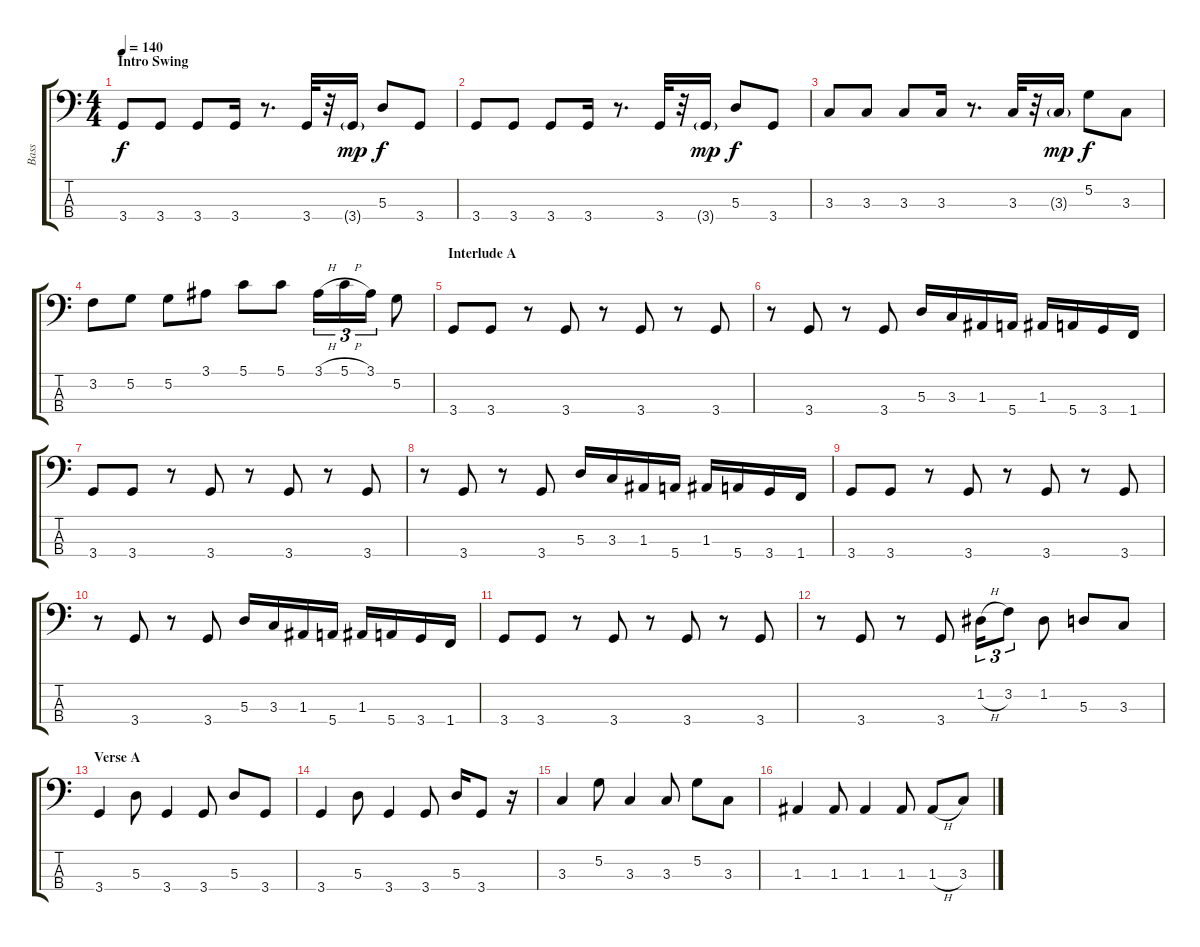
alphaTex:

\track ("Bass" "Bass") {instrument electricbassfinger}
\staff {score tabs}
\tuning (G2 D2 A1 E1) {hide}
\ts (4 4)
\section ("" "Intro Swing")
\tempo 140
\clef f4
\ks c
3.4.8{dy f} 3.4.8 3.4.8 3.4.16 r.8{d} 3.4.32 r.32 3.4{g}.16{dy mp} 5.3.8{dy f} 3.4.8 |
3.4.8 3.4.8 3.4.8 3.4.16 r.8{d} 3.4.32 r.32 3.4{g}.16{dy mp} 5.3.8{dy f} 3.4.8 |
3.3.8 3.3.8 3.3.8 3.3.16 r.8{d} 3.3.32 r.32 3.3{g}.16{dy mp} 5.2.8{dy f} 3.3.8 |
3.2.8 5.2.8 5.2.8 3.1.8 5.1.8 5.1.8 3.1{h}.16{tu (3 2)} 5.1{h}.16{tu (3 2)} 3.1.16{tu (3 2)} 5.2.8 |
\section ("" "Interlude A")
3.4.8 3.4.8 r.8 3.4.8 r.8 3.4.8 r.8 3.4.8 |
r.8 3.4.8 r.8 3.4.8 5.3.16 3.3.16 1.3.16 5.4.16 1.3.16 5.4.16 3.4.16 1.4.16 |
3.4.8 3.4.8 r.8 3.4.8 r.8 3.4.8 r.8 3.4.8 |
r.8 3.4.8 r.8 3.4.8 5.3.16 3.3.16 1.3.16 5.4.16 1.3.16 5.4.16 3.4.16 1.4.16 |
3.4.8 3.4.8 r.8 3.4.8 r.8 3.4.8 r.8 3.4.8 |
r.8 3.4.8 r.8 3.4.8 5.3.16 3.3.16 1.3.16 5.4.16 1.3.16 5.4.16 3.4.16 1.4.16 |
3.4.8 3.4.8 r.8 3.4.8 r.8 3.4.8 r.8 3.4.8 |
r.8 3.4.8 r.8 3.4.8 1.2{h}.16{tu (3 2)} 3.2.8{tu (3 2)} 1.2.8 5.3.8 3.3.8 |
\section ("" "Verse A")
3.4.4 5.3.8 3.4.4 3.4.8 5.3.8 3.4.8 |
3.4.4 5.3.8 3.4.4 3.4.8 5.3.16 3.4.8 r.16 |
3.3.4 5.2.8 3.3.4 3.3.8 5.2.8 3.3.8 |
1.3.4 1.3.8 1.3.4 1.3.8 1.3{h}.8 3.3.8
